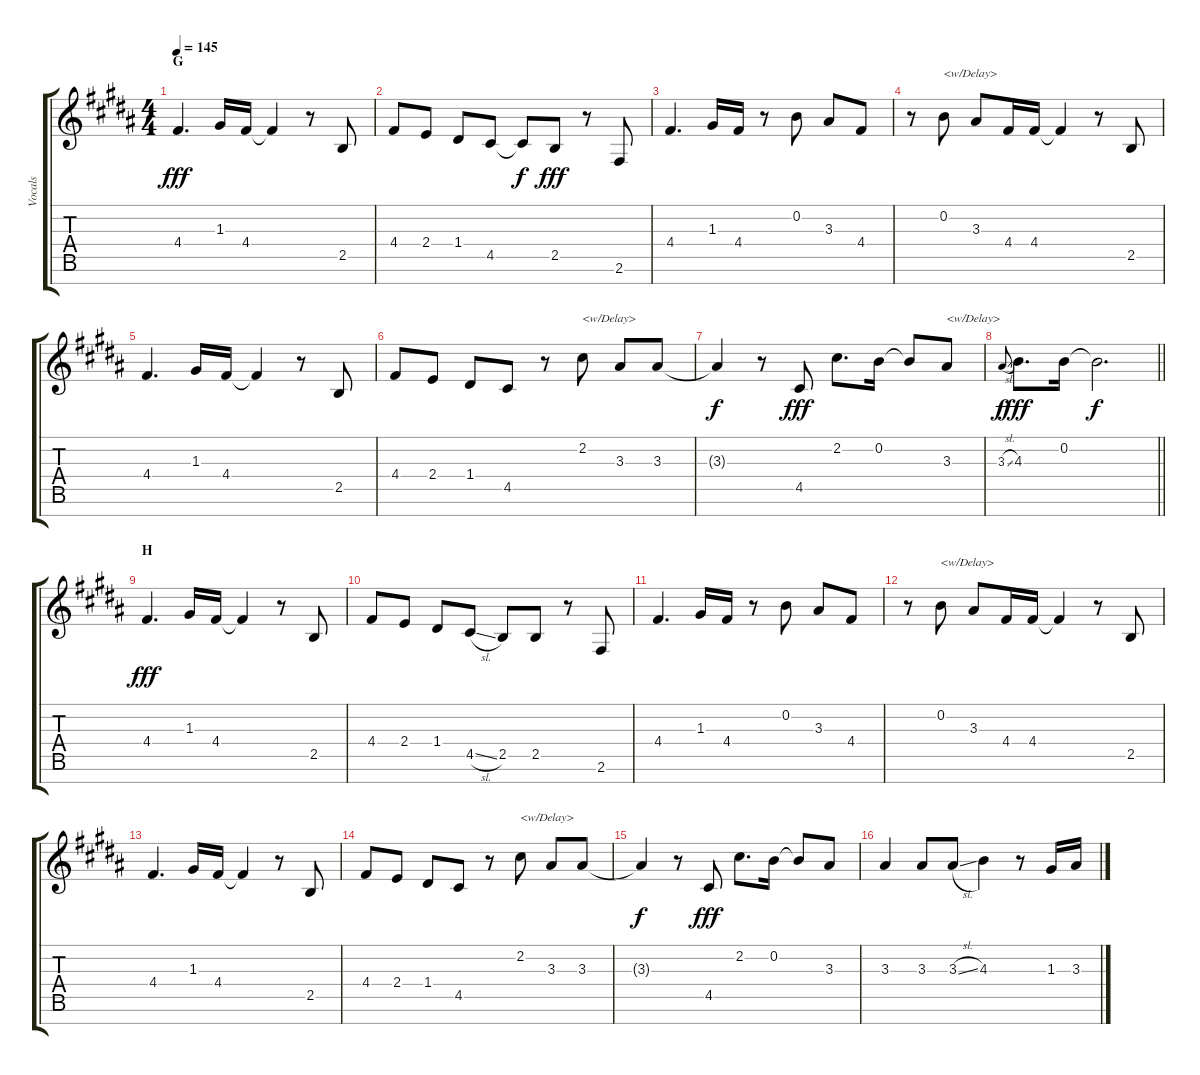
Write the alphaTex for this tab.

\track ("Vocals" "Vocals") {instrument voiceoohs}
\staff {score tabs}
\tuning (E5 B4 G4 D4 A3 E3 B2) {hide}
\ts (4 4)
\section ("" "G")
\tempo 145
\clef g2
\ks b
4.4.4{d dy fff} 1.3.16 4.4.16 4.4{t}.4 r.8 2.5.8 |
4.4.8 2.4.8 1.4.8 4.5.8 4.5{t}.8{dy f} 2.5.8{dy fff} r.8 2.6.8 |
4.4.4{d} 1.3.16 4.4.16 r.8 0.2.8 3.3.8 4.4.8 |
r.8 0.2.8{txt "<w/Delay>"} 3.3.8 4.4.16 4.4.16 4.4{t}.4 r.8 2.5.8 |
4.4.4{d} 1.3.16 4.4.16 4.4{t}.4 r.8 2.5.8 |
4.4.8 2.4.8 1.4.8 4.5.8 r.8 2.2.8{txt "<w/Delay>"} 3.3.8 3.3.8 |
3.3{t}.4{dy f} r.8 4.5.8{dy fff} 2.2.8{d} 0.2.16 0.2{t}.8 3.3.8{txt "<w/Delay>"} |
\barLineRight lightlight
3.3{sl}.8{gr onbeat dy f} 4.3.8{d dy fff} 0.2.16 0.2{t}.2{d dy f} |
\section ("" "H")
4.4.4{d dy fff} 1.3.16 4.4.16 4.4{t}.4 r.8 2.5.8 |
4.4.8 2.4.8 1.4.8 4.5{sl}.8 2.5.8 2.5.8 r.8 2.6.8 |
4.4.4{d} 1.3.16 4.4.16 r.8 0.2.8 3.3.8 4.4.8 |
r.8 0.2.8{txt "<w/Delay>"} 3.3.8 4.4.16 4.4.16 4.4{t}.4 r.8 2.5.8 |
4.4.4{d} 1.3.16 4.4.16 4.4{t}.4 r.8 2.5.8 |
4.4.8 2.4.8 1.4.8 4.5.8 r.8 2.2.8{txt "<w/Delay>"} 3.3.8 3.3.8 |
3.3{t}.4{dy f} r.8 4.5.8{dy fff} 2.2.8{d} 0.2.16 0.2{t}.8 3.3.8 |
3.3.4 3.3.8 3.3{sl}.8 4.3.4 r.8 1.3.16 3.3.16
